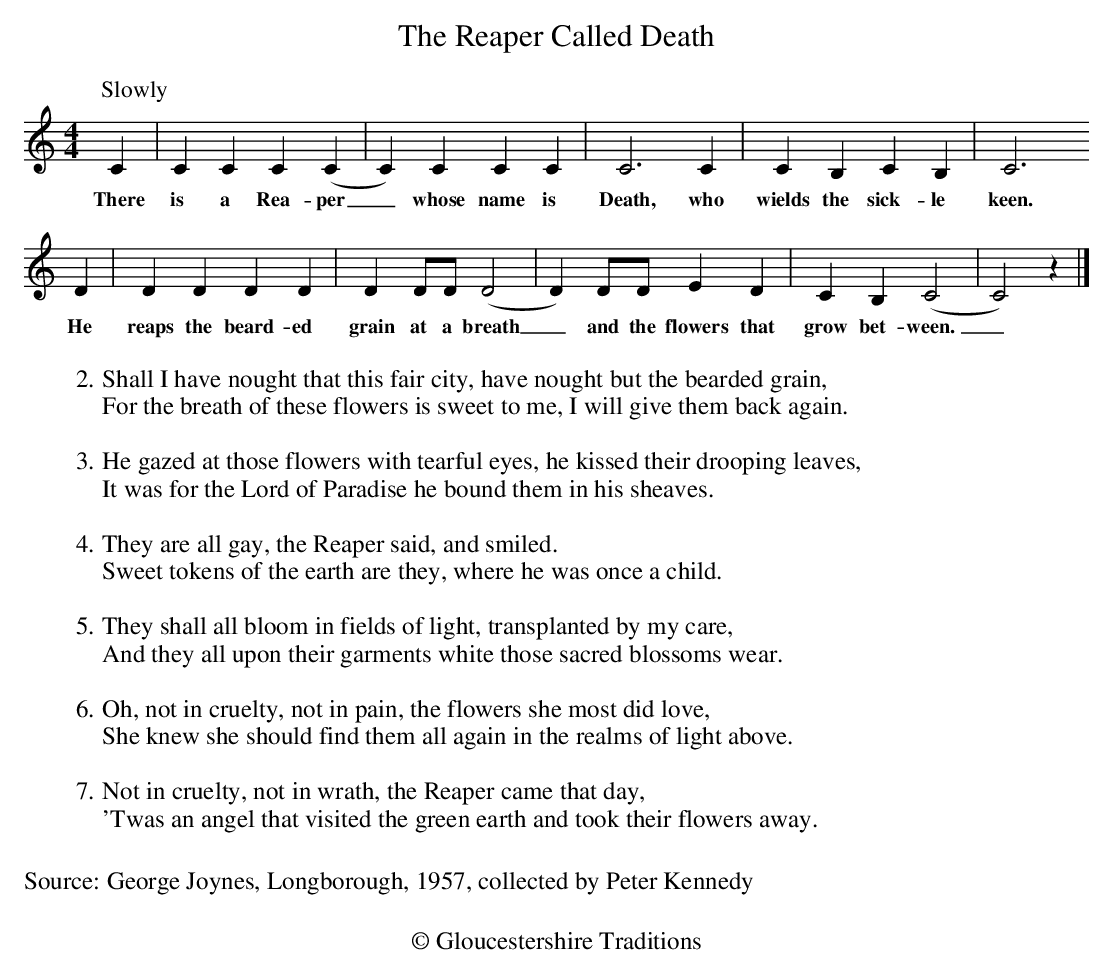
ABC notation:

X:1
T: The Reaper Called Death
M: 4/4
L: 1/4
K: C
[P:Slowly]C | CCC(C | C)CCC | C3C | CB,CB, | C3
w:There is a Rea-per_whose name is Death, who wields the sick-le keen.
D | DDDD | DD/2D/2(D2 | D)D/2D/2ED | CB,(C2 | C2)z |]
w:He reaps the beard-ed grain at a breath_ and the flowers that grow bet-ween._
%%text
%%text
W:2. Shall I have nought that this fair city, have nought but the bearded grain,
W:For the breath of these flowers is sweet to me, I will give them back again.
W:
W:3. He gazed at those flowers with tearful eyes, he kissed their drooping leaves,
W:It was for the Lord of Paradise he bound them in his sheaves.
W:
W:4. They are all gay, the Reaper said, and smiled.
W:Sweet tokens of the earth are they, where he was once a child.
W:
W:5. They shall all bloom in fields of light, transplanted by my care,
W:And they all upon their garments white those sacred blossoms wear.
W:
W:6. Oh, not in cruelty, not in pain, the flowers she most did love,
W:She knew she should find them all again in the realms of light above.
W:
W:7. Not in cruelty, not in wrath, the Reaper came that day,
W:'Twas an angel that visited the green earth and took their flowers away.
